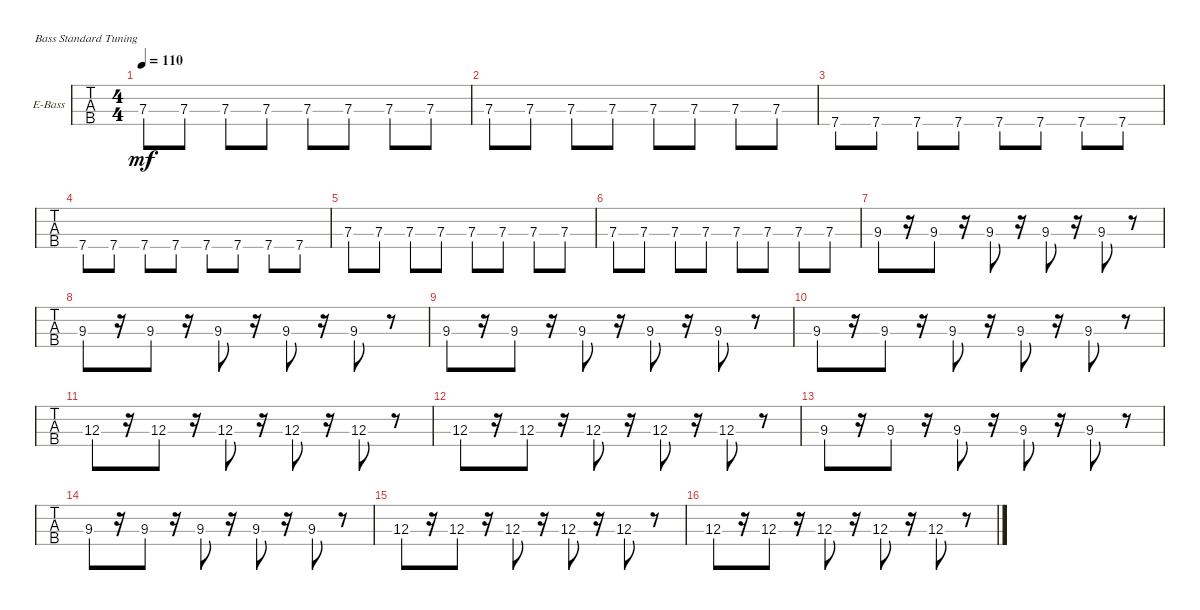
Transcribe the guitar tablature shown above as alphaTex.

\defaultSystemsLayout 4
\bracketExtendMode groupsimilarinstruments
\firstSystemTrackNameOrientation horizontal
\otherSystemsTrackNameOrientation horizontal
\track ("Nikolai" "E-Bass") {instrument electricbassfinger}
\staff {tabs}
\tuning (G2 D2 A1 E1)
\ts (4 4)
\tempo 110
\clef f4
\ks c
7.3.8{dy mf} 7.3.8 7.3.8 7.3.8 7.3.8 7.3.8 7.3.8 7.3.8 |
7.3.8 7.3.8 7.3.8 7.3.8 7.3.8 7.3.8 7.3.8 7.3.8 |
7.4.8 7.4.8 7.4.8 7.4.8 7.4.8 7.4.8 7.4.8 7.4.8 |
7.4.8 7.4.8 7.4.8 7.4.8 7.4.8 7.4.8 7.4.8 7.4.8 |
7.3.8 7.3.8 7.3.8 7.3.8 7.3.8 7.3.8 7.3.8 7.3.8 |
7.3.8 7.3.8 7.3.8 7.3.8 7.3.8 7.3.8 7.3.8 7.3.8 |
9.3.8 r.16 9.3.8 r.16 9.3.8 r.16 9.3.8 r.16 9.3.8 r.8 |
9.3.8 r.16 9.3.8 r.16 9.3.8 r.16 9.3.8 r.16 9.3.8 r.8 |
9.3.8 r.16 9.3.8 r.16 9.3.8 r.16 9.3.8 r.16 9.3.8 r.8 |
9.3.8 r.16 9.3.8 r.16 9.3.8 r.16 9.3.8 r.16 9.3.8 r.8 |
12.3.8 r.16 12.3.8 r.16 12.3.8 r.16 12.3.8 r.16 12.3.8 r.8 |
12.3.8 r.16 12.3.8 r.16 12.3.8 r.16 12.3.8 r.16 12.3.8 r.8 |
9.3.8 r.16 9.3.8 r.16 9.3.8 r.16 9.3.8 r.16 9.3.8 r.8 |
9.3.8 r.16 9.3.8 r.16 9.3.8 r.16 9.3.8 r.16 9.3.8 r.8 |
12.3.8 r.16 12.3.8 r.16 12.3.8 r.16 12.3.8 r.16 12.3.8 r.8 |
12.3.8 r.16 12.3.8 r.16 12.3.8 r.16 12.3.8 r.16 12.3.8 r.8
